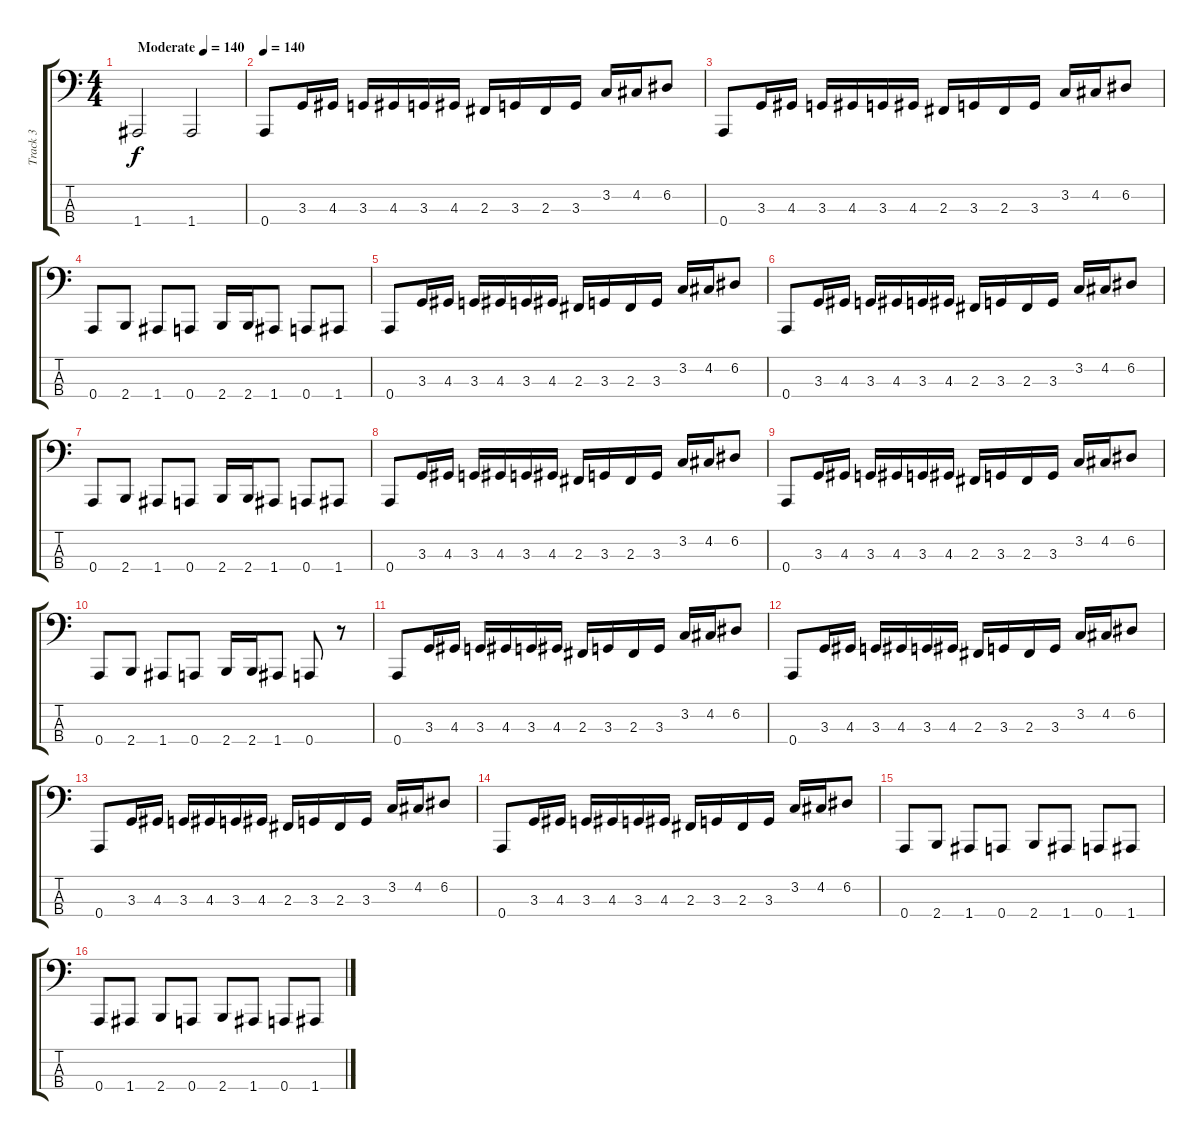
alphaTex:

\track ("Track 3" "Track 3") {instrument electricbasspick}
\staff {score tabs}
\tuning (D2 A1 E1 A0) {hide}
\ts (4 4)
\tempo (140 "Moderate")
\tempo 120
\tempo (140 "Moderate")
\clef f4
\ks c
1.4.2{dy f instrument electricbasspick} 1.4.2 |
\tempo 140
0.4.8 3.3.16 4.3.16 3.3.16 4.3.16 3.3.16 4.3.16 2.3.16 3.3.16 2.3.16 3.3.16 3.2.16 4.2.16 6.2.8 |
0.4.8 3.3.16 4.3.16 3.3.16 4.3.16 3.3.16 4.3.16 2.3.16 3.3.16 2.3.16 3.3.16 3.2.16 4.2.16 6.2.8 |
0.4.8 2.4.8 1.4.8 0.4.8 2.4.16 2.4.16 1.4.8 0.4.8 1.4.8 |
0.4.8 3.3.16 4.3.16 3.3.16 4.3.16 3.3.16 4.3.16 2.3.16 3.3.16 2.3.16 3.3.16 3.2.16 4.2.16 6.2.8 |
0.4.8 3.3.16 4.3.16 3.3.16 4.3.16 3.3.16 4.3.16 2.3.16 3.3.16 2.3.16 3.3.16 3.2.16 4.2.16 6.2.8 |
0.4.8 2.4.8 1.4.8 0.4.8 2.4.16 2.4.16 1.4.8 0.4.8 1.4.8 |
0.4.8 3.3.16 4.3.16 3.3.16 4.3.16 3.3.16 4.3.16 2.3.16 3.3.16 2.3.16 3.3.16 3.2.16 4.2.16 6.2.8 |
0.4.8 3.3.16 4.3.16 3.3.16 4.3.16 3.3.16 4.3.16 2.3.16 3.3.16 2.3.16 3.3.16 3.2.16 4.2.16 6.2.8 |
0.4.8 2.4.8 1.4.8 0.4.8 2.4.16 2.4.16 1.4.8 0.4.8 r.8 |
0.4.8 3.3.16 4.3.16 3.3.16 4.3.16 3.3.16 4.3.16 2.3.16 3.3.16 2.3.16 3.3.16 3.2.16 4.2.16 6.2.8 |
0.4.8 3.3.16 4.3.16 3.3.16 4.3.16 3.3.16 4.3.16 2.3.16 3.3.16 2.3.16 3.3.16 3.2.16 4.2.16 6.2.8 |
0.4.8 3.3.16 4.3.16 3.3.16 4.3.16 3.3.16 4.3.16 2.3.16 3.3.16 2.3.16 3.3.16 3.2.16 4.2.16 6.2.8 |
0.4.8 3.3.16 4.3.16 3.3.16 4.3.16 3.3.16 4.3.16 2.3.16 3.3.16 2.3.16 3.3.16 3.2.16 4.2.16 6.2.8 |
0.4.8 2.4.8 1.4.8 0.4.8 2.4.8 1.4.8 0.4.8 1.4.8 |
0.4.8 1.4.8 2.4.8 0.4.8 2.4.8 1.4.8 0.4.8 1.4.8
